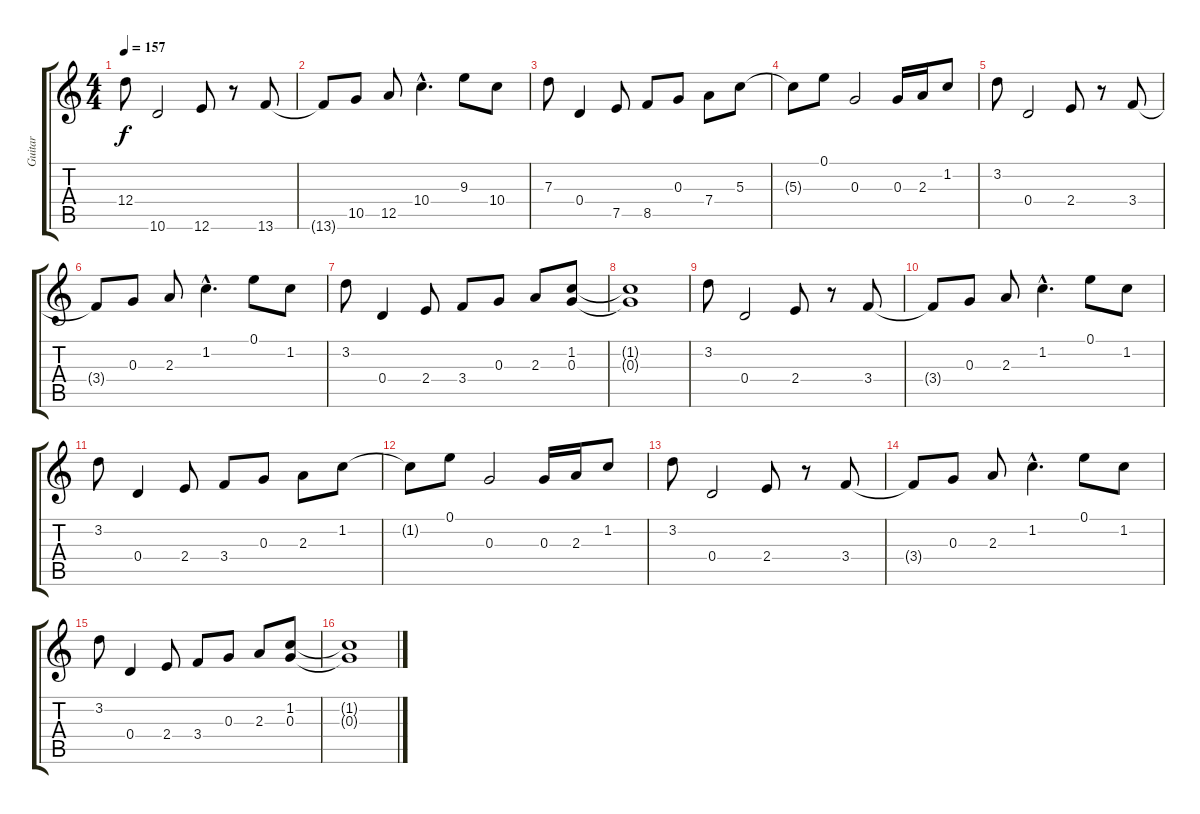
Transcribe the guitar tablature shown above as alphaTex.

\track ("Guitar " "Guitar ") {instrument distortionguitar}
\staff {score tabs}
\tuning (E4 B3 G3 D3 A2 E2) {hide}
\ts (4 4)
\tempo 157
\clef g2
\ks c
12.4.8{dy f} 10.6.2 12.6.8 r.8 13.6.8 |
13.6{t}.8 10.5.8 12.5.8 10.4{hac}.4{d} 9.3.8 10.4.8 |
7.3.8 0.4.4 7.5.8 8.5.8 0.3.8 7.4.8 5.3.8 |
5.3{t}.8 0.1.8 0.3.2 0.3.16 2.3.16 1.2.8 |
3.2.8 0.4.2 2.4.8 r.8 3.4.8 |
3.4{t}.8 0.3.8 2.3.8 1.2{hac}.4{d} 0.1.8 1.2.8 |
3.2.8 0.4.4 2.4.8 3.4.8 0.3.8 2.3.8 (1.2 0.3).8 |
(1.2{t} 0.3{t}).1 |
3.2.8{volume 10} 0.4.2 2.4.8 r.8 3.4.8 |
3.4{t}.8 0.3.8 2.3.8 1.2{hac}.4{d} 0.1.8 1.2.8 |
3.2.8 0.4.4 2.4.8 3.4.8 0.3.8 2.3.8 1.2.8 |
1.2{t}.8 0.1.8 0.3.2 0.3.16 2.3.16 1.2.8 |
3.2.8 0.4.2 2.4.8 r.8 3.4.8 |
3.4{t}.8 0.3.8 2.3.8 1.2{hac}.4{d} 0.1.8 1.2.8 |
3.2.8 0.4.4 2.4.8 3.4.8 0.3.8 2.3.8 (1.2 0.3).8 |
(1.2{t} 0.3{t}).1
